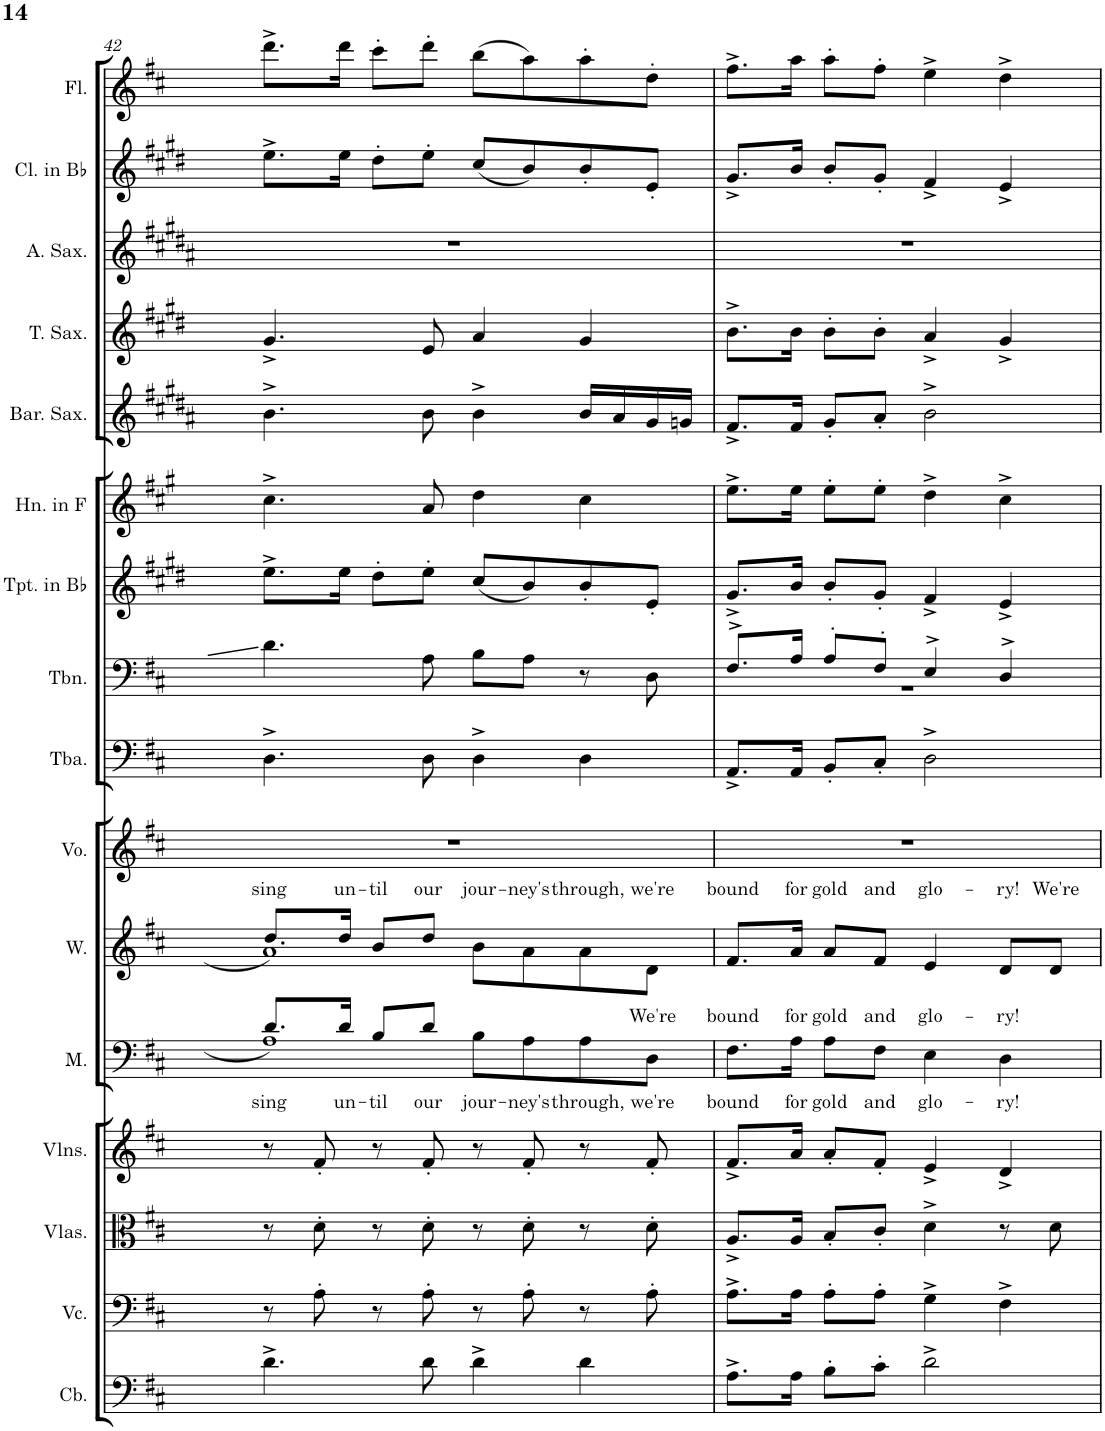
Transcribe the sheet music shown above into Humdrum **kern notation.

**kern	**kern	**kern	**kern	**kern	**text	**kern	**text	**kern	**kern	**kern	**kern	**kern	**kern	**kern	**kern	**kern	**kern
*part16	*part15	*part14	*part13	*part12	*part12	*part11	*part11	*part10	*part9	*part8	*part7	*part6	*part5	*part4	*part3	*part2	*part1
*staff16	*staff15	*staff14	*staff13	*staff12	*staff12	*staff11	*staff11	*staff10	*staff9	*staff8	*staff7	*staff6	*staff5	*staff4	*staff3	*staff2	*staff1
*I"Contrabass	*I"Violoncello	*I"Violas	*I"Violins	*I"Men	*	*I"Women	*	*I"Voice	*I"Tuba	*I"Trombone	*I"Trumpet in Bb	*I"Horn in F	*I"Baritone Saxophone	*I"Tenor Saxophone	*I"Alto Saxophone	*I"Clarinet in Bb	*I"Flute
*I'Cb.	*I'Vc.	*I'Vlas.	*I'Vlns.	*I'M.	*	*I'W.	*	*I'Vo.	*I'Tba.	*I'Tbn.	*I'Tpt. in Bb	*I'Hn. in F	*I'Bar. Sax.	*I'T. Sax.	*I'A. Sax.	*I'Cl. in Bb	*I'Fl.
!!LO:PB:g=z
*clefF4	*clefF4	*clefC3	*clefG2	*clefF4	*	*clefG2	*	*clefG2	*clefF4	*clefF4	*clefG2	*clefG2	*clefG2	*clefG2	*clefG2	*clefG2	*clefG2
*Trd7c12	*	*	*	*	*	*	*	*	*	*	*Trd1c2	*Trd4c7	*Trd12c21	*Trd8c14	*Trd5c9	*Trd1c2	*
*k[f#c#]	*k[f#c#]	*k[f#c#]	*k[f#c#]	*k[f#c#]	*	*k[f#c#]	*	*k[f#c#]	*k[f#c#]	*k[f#c#]	*k[f#c#g#d#]	*k[f#c#g#]	*k[f#c#g#d#a#]	*k[f#c#g#d#]	*k[f#c#g#d#a#]	*k[f#c#g#d#]	*k[f#c#]
*M4/4	*M4/4	*M4/4	*M4/4	*M4/4	*	*M4/4	*	*M4/4	*M4/4	*M4/4	*M4/4	*M4/4	*M4/4	*M4/4	*M4/4	*M4/4	*M4/4
=42	=42	=42	=42	=42	=42	=42	=42	=42	=42	=42	=42	=42	=42	=42	=42	=42	=42
!	!	!	!	!	!LO:LY:b	!	!LO:LY:a	!	!	!	!	!	!	!	!	!	!
*	*	*	*	*^	*	*^	*	*	*	*	*	*	*	*	*	*	*
4.d^\	8r	8r	8r	8.d/L	1A	sing	8.dd/L	1a	sing	1r	4.D^\	4.d\	8.ee^\L	4.cc#^\	4.b^\	4.g#^/	1r	8.ee^\L	8.ddd^\L
.	8A'\	8d'\	8f#'/	.	.	.	.	.	.	.	.	.	.	.	.	.	.	.	.
!	!	!	!	!	!	!LO:LY:b	!	!	!LO:LY:a	!	!	!	!	!	!	!	!	!	!
.	.	.	.	16d/Jk	.	un-	16dd/Jk	.	un-	.	.	.	16ee\Jk	.	.	.	.	16ee\Jk	16ddd\Jk
!	!	!	!	!	!	!LO:LY:b	!	!	!LO:LY:a	!	!	!	!	!	!	!	!	!	!
.	8r	8r	8r	8B/L	.	-til	8b/L	.	-til	.	.	.	8dd#'\L	.	.	.	.	8dd#'\L	8ccc#'\L
!	!	!	!	!	!	!LO:LY:b	!	!	!LO:LY:a	!	!	!	!	!	!	!	!	!	!
8d\	8A'\	8d'\	8f#'/	8d/J	.	our	8dd/J	.	our	.	8D\	8A\	8ee'\J	8a/	8b\	8e/	.	8ee'\J	8ddd'\J
!	!	!	!	!	!	!LO:LY:b	!	!	!LO:LY:a	!	!	!	!	!	!	!	!	!	!
4d^\	8r	8r	8r	8B\L	.	jour-	8b\L	.	jour-	.	4D^\	8B\L	(8cc#/L	4dd\	4b^\	4a/	.	(8cc#/L	(8bb\L
!	!	!	!	!	!	!LO:LY:b	!	!	!LO:LY:a	!	!	!	!	!	!	!	!	!	!
.	8A'\	8d'\	8f#'/	8A\	.	-ney's	8a\	.	-ney's	.	.	8A\J	8b/)	.	.	.	.	8b/)	8aa\)
!	!	!	!	!	!	!LO:LY:b	!	!	!LO:LY:a	!	!	!	!	!	!	!	!	!	!
4d\	8r	8r	8r	8A\	.	through,	8a\	.	through,	.	4D\	8r	8b'/	4cc#\	16b/LL	4g#/	.	8b'/	8aa'\
.	.	.	.	.	.	.	.	.	.	.	.	.	.	.	16a#/	.	.	.	.
!	!	!	!	!	!	!LO:LY:a	!	!	!LO:LY:a	!	!	!	!	!	!	!	!	!	!
.	8A'\	8d'\	8f#'/	8D\J	.	We're	8d\J	.	we're	.	.	8D\	8e'/J	.	16g#/	.	.	8e'/J	8dd'\J
.	.	.	.	.	.	.	.	.	.	.	.	.	.	.	16gn/JJ	.	.	.	.
*	*	*	*	*v	*v	*	*	*	*	*	*	*	*	*	*	*	*	*	*
*	*	*	*	*	*	*v	*v	*	*	*	*	*	*	*	*	*	*	*
=43	=43	=43	=43	=43	=43	=43	=43	=43	=43	=43	=43	=43	=43	=43	=43	=43	=43
!	!	!	!	!	!LO:LY:b	!	!LO:LY:a	!	!	!	!	!	!	!	!	!	!
*	*	*	*	*	*	*	*	*	*	*^	*	*	*	*	*	*	*
8.A^\L	8.A^\L	8.A^/L	8.f#^/L	8.F#\L	bound	8.f#/L	bound	1r	8.AA^/L	8.F#^/L	1r	8.g#^/L	8.ee^\L	8.f#^/L	8.b^\L	1r	8.g#^/L	8.ff#^\L
!	!	!	!	!	!LO:LY:b	!	!LO:LY:a	!	!	!	!	!	!	!	!	!	!	!
16A\Jk	16A\Jk	16A/Jk	16a/Jk	16A\Jk	for	16a/Jk	for	.	16AA/Jk	16A/Jk	.	16b/Jk	16ee\Jk	16f#/Jk	16b\Jk	.	16b/Jk	16aa\Jk
!	!	!	!	!	!LO:LY:b	!	!LO:LY:a	!	!	!	!	!	!	!	!	!	!	!
8B'\L	8A'\L	8B'/L	8a'/L	8A\L	gold	8a/L	gold	.	8BB'/L	8A'/L	.	8b'/L	8ee'\L	8g#'/L	8b'\L	.	8b'/L	8aa'\L
!	!	!	!	!	!LO:LY:b	!	!LO:LY:a	!	!	!	!	!	!	!	!	!	!	!
8c#'\J	8A'\J	8c#'/J	8f#'/J	8F#\J	and	8f#/J	and	.	8C#'/J	8F#'/J	.	8g#'/J	8ee'\J	8a#'/J	8b'\J	.	8g#'/J	8ff#'\J
!	!	!	!	!	!LO:LY:b	!	!LO:LY:a	!	!	!	!	!	!	!	!	!	!	!
2d^\	4G^\	4d^\	4e^/	4E\	glo-	4e/	glo-	.	2D^\	4E^/	.	4f#^/	4dd^\	2b^\	4a^/	.	4f#^/	4ee^\
!	!	!	!	!	!LO:LY:b	!	!LO:LY:a	!	!	!	!	!	!	!	!	!	!	!
.	4F#^\	8r	4d^/	4D\	-ry!	8d/L	-ry!	.	.	4D^/	.	4e^/	4cc#^\	.	4g#^/	.	4e^/	4dd^\
!	!	!	!	!	!	!	!LO:LY:a	!	!	!	!	!	!	!	!	!	!	!
.	.	8d\	.	.	.	8d/J	We're	.	.	.	.	.	.	.	.	.	.	.
*	*	*	*	*	*	*	*	*	*	*v	*v	*	*	*	*	*	*	*
=	=	=	=	=	=	=	=	=	=	=	=	=	=	=	=	=	=
*-	*-	*-	*-	*-	*-	*-	*-	*-	*-	*-	*-	*-	*-	*-	*-	*-	*-
